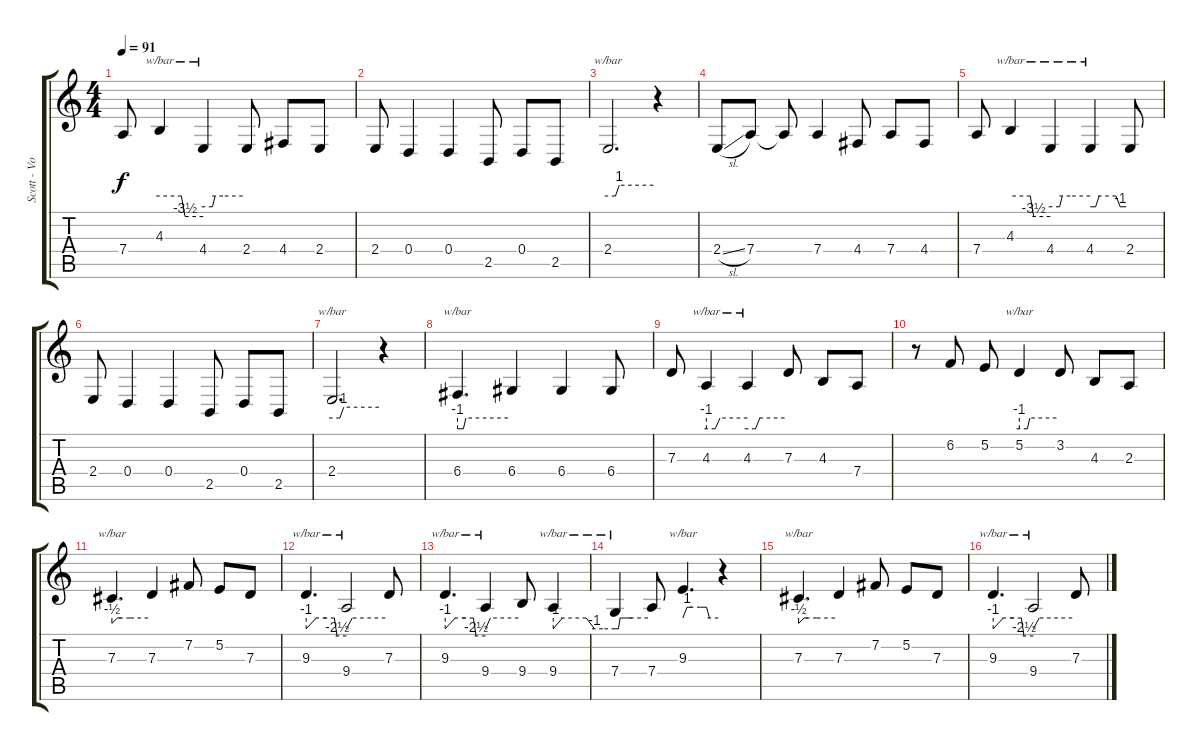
\track ("Scott - Voz" "Scott - Vo") {instrument lead2sawtooth}
\staff {score tabs}
\tuning (E4 B3 G3 D3 A2 E2) {hide}
\ts (4 4)
\tempo 91
\clef g2
\ks c
7.4.8{dy f} 4.3.4{tbe (custom default 0 0 30 0 35 -14 60 -14)} 4.4.4{tbe (custom default 0 -4 14 -4 18 0 30 0 60 0)} 2.4.8 4.4.8 2.4.8 |
2.4.8 0.4.4 0.4.4 2.5.8 0.4.8 2.5.8 |
2.4.2{d tbe (custom default 0 0 10 0 15 4 60 4)} r.4 |
2.4{sl}.8 7.4.8 7.4{t}.8 7.4.4 4.4.8 7.4.8 4.4.8 |
7.4.8 4.3.4{tbe (custom default 0 0 30 0 35 -14 60 -14)} 4.4.4{tbe (custom default 0 -4 14 -4 18 0 30 0 60 0)} 4.4.4{tbe (custom default 0 -4 9 -4 15 0 43 0 50 -4 60 -4)} 2.4.8 |
2.4.8 0.4.4 0.4.4 2.5.8 0.4.8 2.5.8 |
2.4.2{d tbe (custom default 0 0 10 0 15 4 60 4)} r.4 |
6.4.4{d tbe (custom default 0 -4 7 -4 10 0 60 0)} 6.4.4 6.4.4 6.4.8 |
7.3.8 4.3.4{tbe (custom default 0 -4 13 -4 20 0 60 0)} 4.3.4{tbe (custom default 0 -4 13 -4 20 0 60 0)} 7.3.8 4.3.8 7.4.8 |
r.8 6.2.8 5.2.8 5.2.4{tbe (custom default 0 -4 13 -4 17 0 60 0)} 3.2.8 4.3.8 2.3.8 |
7.3.4{d tbe (custom default 0 -2 9 0 15 0 30 0 60 0)} 7.3.4 7.2.8 5.2.8 7.3.8 |
9.3.4{d tbe (custom default 0 -4 15 0 30 0 42 0 46 -10 60 -10)} 9.4.2{tbe (custom default 0 -4 9 0 60 0)} 7.3.8 |
9.3.4{d tbe (custom default 0 -4 15 0 30 0 42 0 46 -10 60 -10)} 9.4.4{tbe (custom default 0 -4 9 0 60 0)} 9.4.8 9.4.4{tbe (custom default 0 -4 9 0 32 0 40 -4 48 -4 60 -4)} |
7.4.4{tbe (custom default 0 -4 6 -4 9 0 11 0 19 0 30 0 60 0)} 7.4.8 9.3.4{d tbe (custom default 0 0 7 4 15 4 30 4 40 4 45 0 60 0)} r.4 |
7.3.4{d tbe (custom default 0 -2 9 0 15 0 30 0 60 0)} 7.3.4 7.2.8 5.2.8 7.3.8 |
9.3.4{d tbe (custom default 0 -4 15 0 30 0 42 0 46 -10 60 -10)} 9.4.2{tbe (custom default 0 -4 9 0 60 0)} 7.3.8
